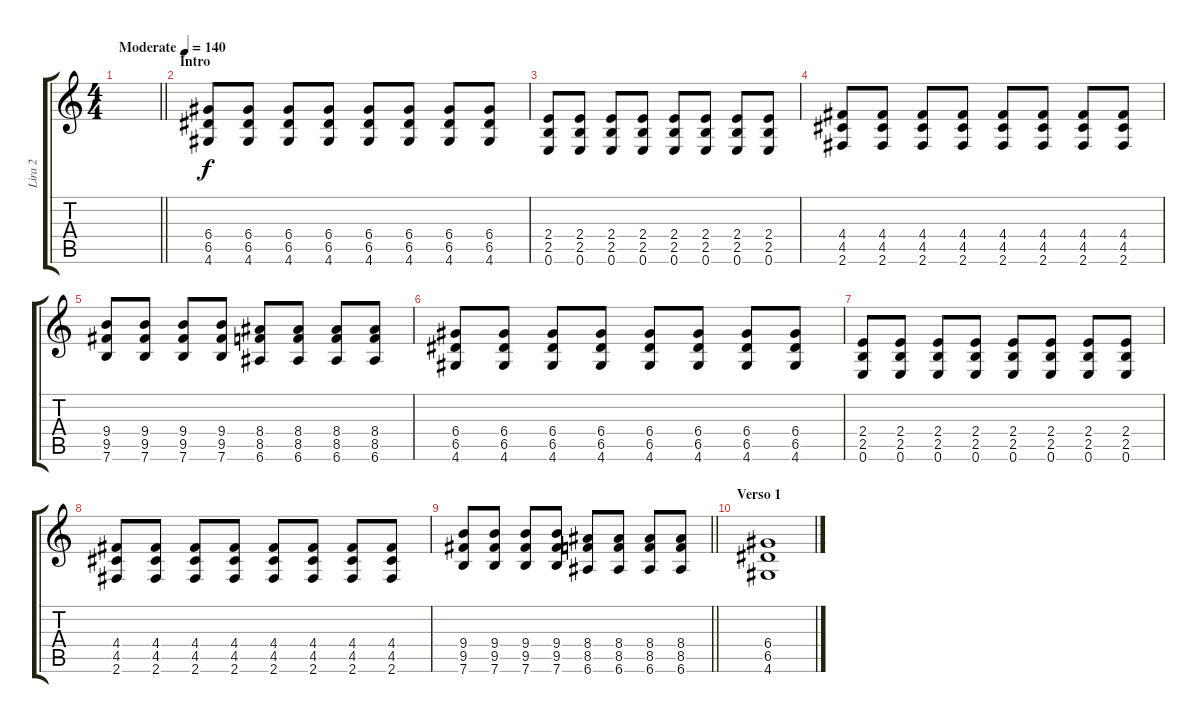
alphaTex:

\track ("Lira 2" "Lira 2") {instrument distortionguitar}
\staff {score tabs}
\tuning (E4 B3 G3 D3 A2 E2) {hide}
\ts (4 4)
\tempo (140 "Moderate")
\clef g2
\barLineRight lightlight
\ks c
|
\section ("" "Intro")
(6.4 6.5 4.6).8 (6.4 6.5 4.6).8 (6.4 6.5 4.6).8 (6.4 6.5 4.6).8 (6.4 6.5 4.6).8 (6.4 6.5 4.6).8 (6.4 6.5 4.6).8 (6.4 6.5 4.6).8 |
(2.4 2.5 0.6).8 (2.4 2.5 0.6).8 (2.4 2.5 0.6).8 (2.4 2.5 0.6).8 (2.4 2.5 0.6).8 (2.4 2.5 0.6).8 (2.4 2.5 0.6).8 (2.4 2.5 0.6).8 |
(4.4 4.5 2.6).8 (4.4 4.5 2.6).8 (4.4 4.5 2.6).8 (4.4 4.5 2.6).8 (4.4 4.5 2.6).8 (4.4 4.5 2.6).8 (4.4 4.5 2.6).8 (4.4 4.5 2.6).8 |
(9.4 9.5 7.6).8 (9.4 9.5 7.6).8 (9.4 9.5 7.6).8 (9.4 9.5 7.6).8 (8.4 8.5 6.6).8 (8.4 8.5 6.6).8 (8.4 8.5 6.6).8 (8.4 8.5 6.6).8 |
(6.4 6.5 4.6).8 (6.4 6.5 4.6).8 (6.4 6.5 4.6).8 (6.4 6.5 4.6).8 (6.4 6.5 4.6).8 (6.4 6.5 4.6).8 (6.4 6.5 4.6).8 (6.4 6.5 4.6).8 |
(2.4 2.5 0.6).8 (2.4 2.5 0.6).8 (2.4 2.5 0.6).8 (2.4 2.5 0.6).8 (2.4 2.5 0.6).8 (2.4 2.5 0.6).8 (2.4 2.5 0.6).8 (2.4 2.5 0.6).8 |
(4.4 4.5 2.6).8 (4.4 4.5 2.6).8 (4.4 4.5 2.6).8 (4.4 4.5 2.6).8 (4.4 4.5 2.6).8 (4.4 4.5 2.6).8 (4.4 4.5 2.6).8 (4.4 4.5 2.6).8 |
\barLineRight lightlight
(9.4 9.5 7.6).8 (9.4 9.5 7.6).8 (9.4 9.5 7.6).8 (9.4 9.5 7.6).8 (8.4 8.5 6.6).8 (8.4 8.5 6.6).8 (8.4 8.5 6.6).8 (8.4 8.5 6.6).8 |
\section ("" "Verso 1")
(6.4 6.5 4.6).1
